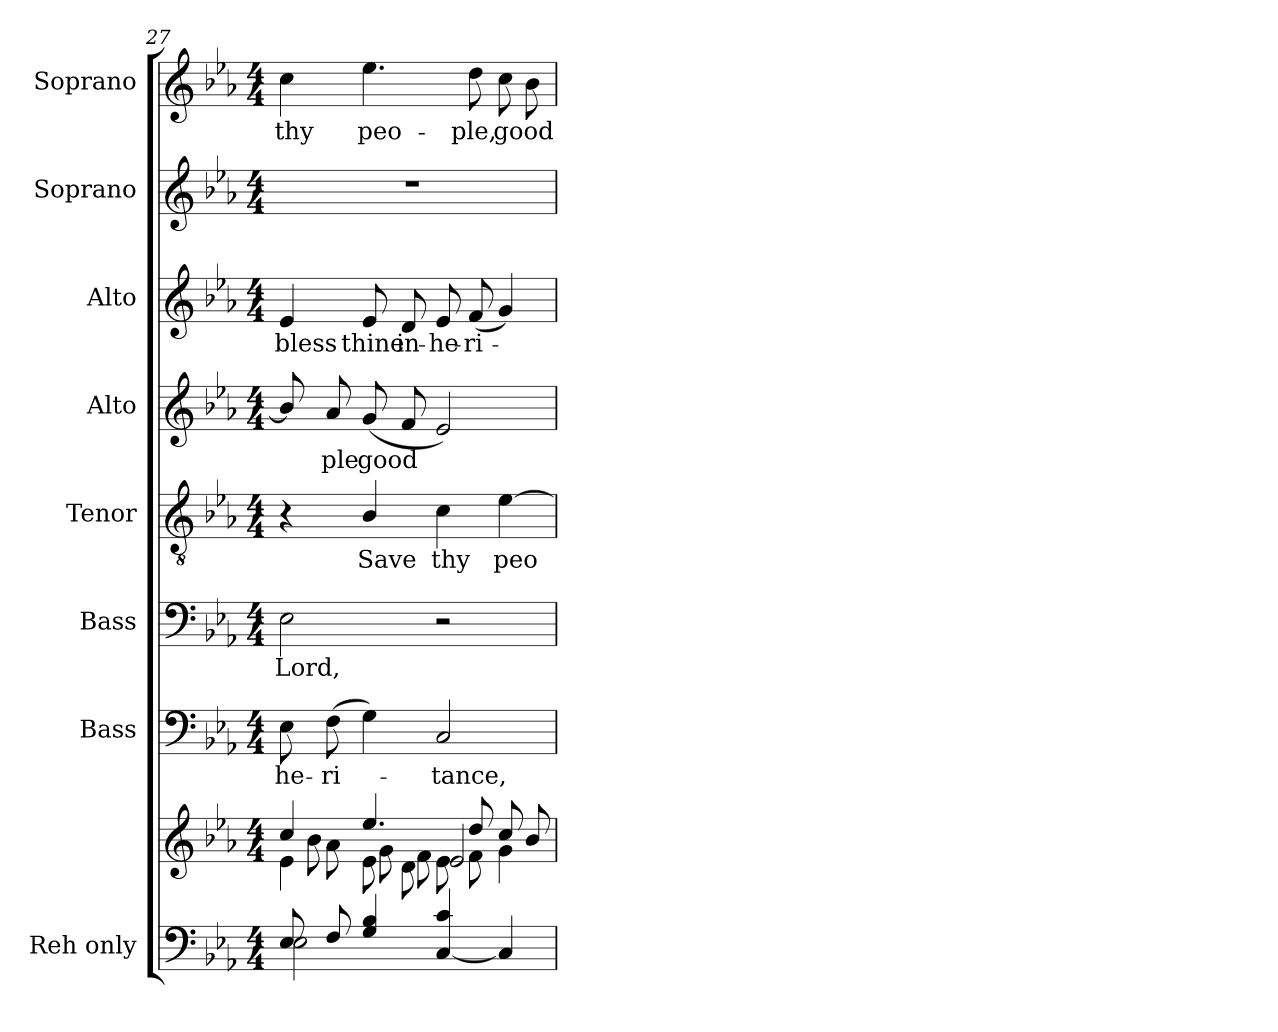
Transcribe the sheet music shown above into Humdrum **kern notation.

**kern	**kern	**kern	**text	**kern	**text	**kern	**text	**kern	**text	**kern	**text	**kern	**kern	**text
*part8	*part8	*part7	*part7	*part6	*part6	*part5	*part5	*part4	*part4	*part3	*part3	*part2	*part1	*part1
*staff9	*staff8	*staff7	*staff7	*staff6	*staff6	*staff5	*staff5	*staff4	*staff4	*staff3	*staff3	*staff2	*staff1	*staff1
*I"Reh only	*	*I"Bass	*	*I"Bass	*	*I"Tenor	*	*I"Alto	*	*I"Alto	*	*I"Soprano	*I"Soprano	*
*I'Reh only	*	*I'B.	*	*I'B.	*	*I'T.	*	*I'A.	*	*I'A.	*	*I'S.	*I'S.	*
*clefF4	*clefG2	*clefF4	*	*clefF4	*	*clefGv2	*	*clefG2	*	*clefG2	*	*clefG2	*clefG2	*
*	*	*	*	*	*	*ITrd7c12	*	*	*	*	*	*	*	*
*k[b-e-a-]	*k[b-e-a-]	*k[b-e-a-]	*	*k[b-e-a-]	*	*k[b-e-a-]	*	*k[b-e-a-]	*	*k[b-e-a-]	*	*k[b-e-a-]	*k[b-e-a-]	*
*E-:	*E-:	*E-:	*	*E-:	*	*E-:	*	*E-:	*	*E-:	*	*E-:	*E-:	*
*M4/4	*M4/4	*M4/4	*	*M4/4	*	*M4/4	*	*M4/4	*	*M4/4	*	*M4/4	*M4/4	*
=27	=27	=27	=27	=27	=27	=27	=27	=27	=27	=27	=27	=27	=27	=27
*^	*^	*	*	*	*	*	*	*	*	*	*	*	*	*
*	*	*	*^	*	*	*	*	*	*	*	*	*	*	*	*	*
!	!	!	!	!	!	!LO:LY:b:color=#000000	!	!	!	!	!	!	!	!	!	!	!
!	!	!	!	!	!	!	!	!LO:LY:b:color=#000000	!	!	!	!	!	!	!	!	!
!	!	!	!	!	!	!	!	!	!	!	!	!	!	!LO:LY:b:color=#000000	!	!	!
!	!	!	!	!	!	!	!	!	!	!	!	!	!	!	!	!	!LO:LY:b:color=#000000
8E-i/	2E-i\	4cci/	4e-i\	8b-i\	8E-i\	-he-	2E-i\	Lord,	4r	.	8b-i/]	.	4e-i/	bless	1r	4cci\	thy
!	!	!	!	!	!	!LO:LY:b:color=#000000	!	!	!	!	!	!	!	!	!	!	!
!	!	!	!	!	!	!	!	!	!	!	!	!LO:LY:b:color=#000000	!	!	!	!	!
8Fi/	.	.	.	8a-i\	(8Fi\	-ri-	.	.	.	.	8a-i/	-ple	.	.	.	.	.
!	!	!	!	!	!	!	!	!	!	!LO:LY:b:color=#000000	!	!	!	!	!	!	!
!	!	!	!	!	!	!	!	!	!	!	!	!LO:LY:b:color=#000000	!	!	!	!	!
!	!	!	!	!	!	!	!	!	!	!	!	!	!	!LO:LY:b:color=#000000	!	!	!
!	!	!	!	!	!	!	!	!	!	!	!	!	!	!	!	!	!LO:LY:b:color=#000000
4Gi/ 4B-i	.	4.ee-i/	8e-i\	8gi\	4Gi\)	.	.	.	4BB-i/	Save	(8gi/	good	8e-i/	thine	.	4.ee-i\	peo-
!	!	!	!	!	!	!	!	!	!	!	!	!	!	!LO:LY:b:color=#000000	!	!	!
.	.	.	8di\	8fi\	.	.	.	.	.	.	8fi/	.	8di/	in-	.	.	.
!	!	!	!	!	!	!LO:LY:b:color=#000000	!	!	!	!	!	!	!	!	!	!	!
!	!	!	!	!	!	!	!	!	!	!LO:LY:b:color=#000000	!	!	!	!	!	!	!
!	!	!	!	!	!	!	!	!	!	!	!	!	!	!LO:LY:b:color=#000000	!	!	!
[4Ci/ 4ci	2ryy	.	8e-i\	2e-i/	2Ci/	-tance,	2r	.	4Ci\	thy	2e-i/)	.	8e-i/	-he-	.	.	.
!	!	!	!	!	!	!	!	!	!	!	!	!	!	!LO:LY:b:color=#000000	!	!	!
!	!	!	!	!	!	!	!	!	!	!	!	!	!	!	!	!	!LO:LY:b:color=#000000
.	.	8ddi/	8fi\	.	.	.	.	.	.	.	.	.	(8fi/	-ri-	.	8ddi\	-ple,
!	!	!	!	!	!	!	!	!	!	!LO:LY:b:color=#000000	!	!	!	!	!	!	!
!	!	!	!	!	!	!	!	!	!	!	!	!	!	!	!	!	!LO:LY:b:color=#000000
4Ci/]	.	8cci/	4gi\	.	.	.	.	.	[4E-i\	peo-	.	.	4gi/)	.	.	8cci\	good
.	.	8b-i/	.	.	.	.	.	.	.	.	.	.	.	.	.	8b-i\	.
*v	*v	*	*	*	*	*	*	*	*	*	*	*	*	*	*	*	*
*	*v	*v	*v	*	*	*	*	*	*	*	*	*	*	*	*	*
=	=	=	=	=	=	=	=	=	=	=	=	=	=	=
*-	*-	*-	*-	*-	*-	*-	*-	*-	*-	*-	*-	*-	*-	*-
